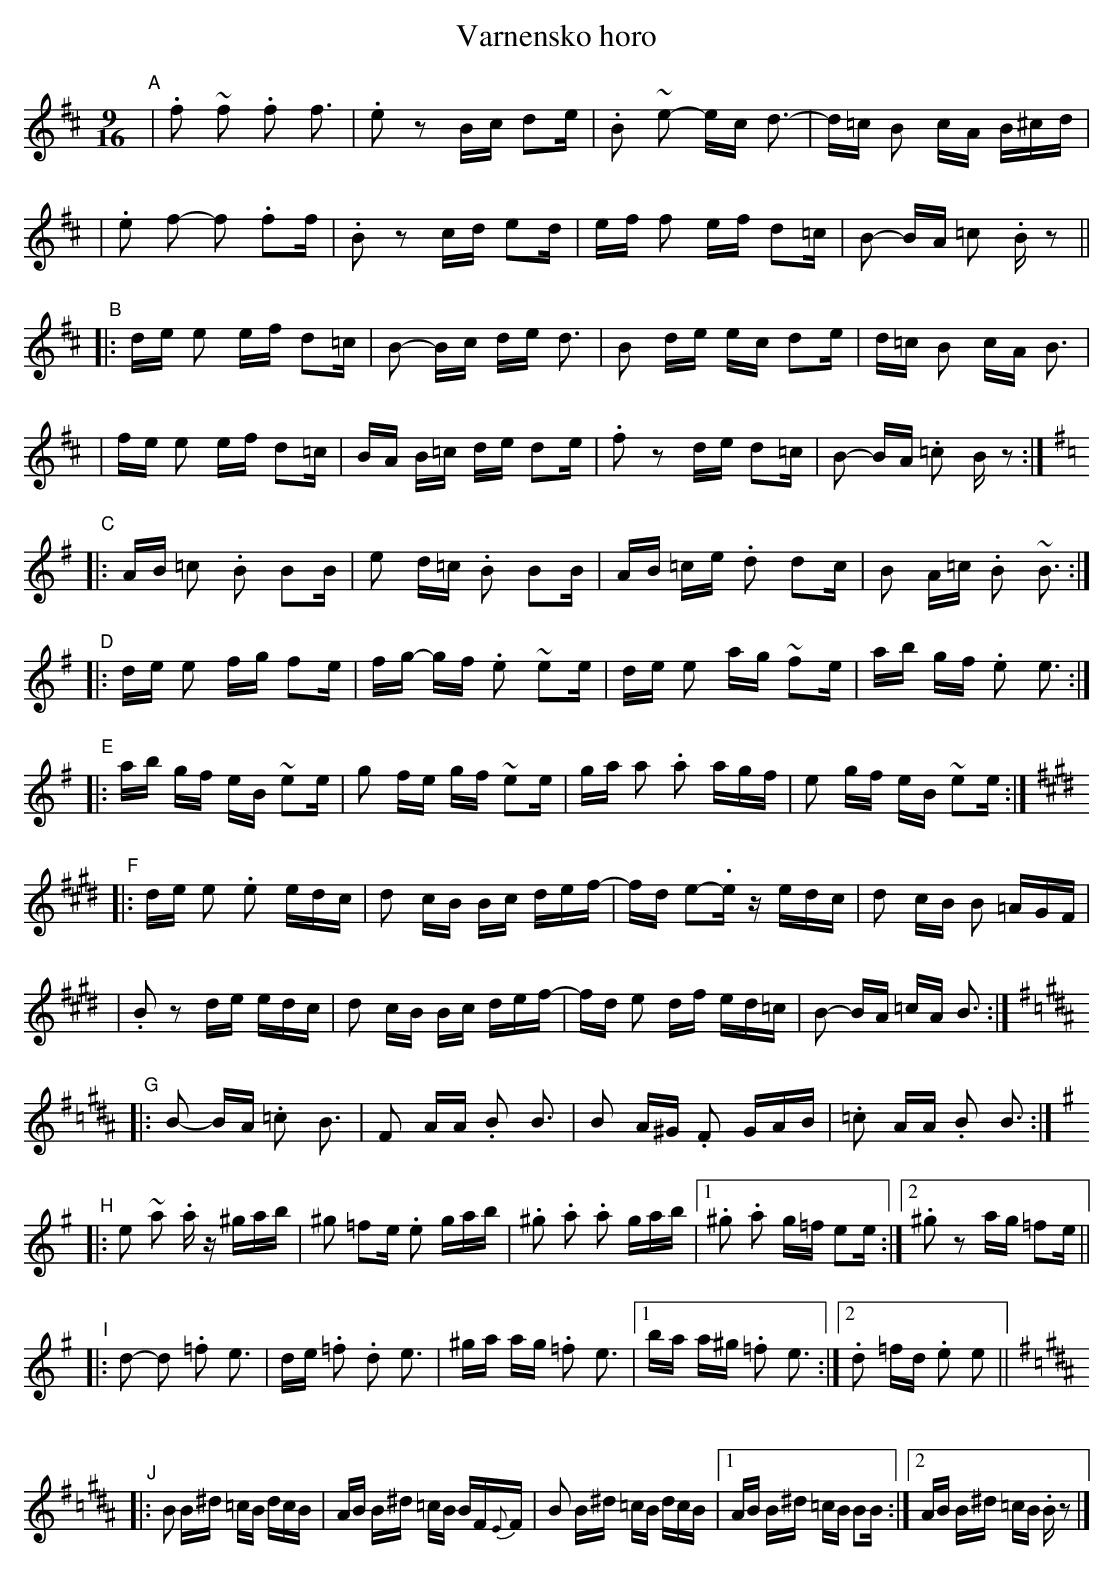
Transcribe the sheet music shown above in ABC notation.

X:1
T: Varnensko horo
L: 1/16
M: 9/16
K: Bm
"A"\
| .f2 ~f2 .f2 f3 | .e2 z2 Bc d2e | .B2 ~e2- ec d3- | d=c B2 cA B^cd |
| .e2 f2- f2 .f2f | .B2 z2 cd e2d | ef f2 ef d2=c | B2- BA =c2 .Bz2 ||
"B"\
|: de e2 ef d2=c | B2- Bc de d3 | B2 de ec d2e | d=c B2 cA B3 |
| fe e2 ef d2=c | BA B=c de d2e | .f2 z2 de d2=c | B2- BA .=c2 Bz2 :|
K:Bphr
"C"\
|: AB =c2 .B2 B2B | e2 d=c .B2 B2B | AB =ce .d2 d2c | B2 A=c .B2 ~B3 :|
"D"\
|: de e2 fg f2e | fg- gf .e2 ~e2e | de e2 ag ~f2e | ab gf .e2 e3 :|
"E"\
|: ab gf eB ~e2e | g2 fe gf ~e2e | ga a2 .a2 agf | e2 gf eB ~e2e :|
K: Bmix
"F"\
|: de e2 .e2 edc | d2 cB Bc def- | fd e2-.ez edc | d2 cB B2 =AGF |
| .B2 z2 de edc | d2 cB Bc def- | fd e2 df ed=c | B2- BA =cA B3 :|
K:B=c^f^d
"G"\
|: B2- BA .=c2 B3 | F2 AA .B2 B3 | B2 A^G .F2 GAB | .=c2 AA .B2 B3 :|
K:Ephr^g
"H"\
|: e2 ~a2 .az ^gab | ^g2 =f2e .e2 gab | .^g2 .a2 .a2 gab |1 .^g2 .a2 g=f e2e :|2 .^g2 z2 ag =f2e ||
"I"\
|: d2- d2 .=f2 e3 | de .=f2 .d2 e3 | ^ga ag .=f2 e3 |1 ba a^g .=f2 e3 :|2 .d2 =fd .e2 e2 ||
K:B=c^f^d
"J"\
|: B2 B^d =cB dcB | AB B^d =cB BF{E}F | B2 B^d =cB dcB |1 AB B^d =cB B2B :|2 AB B^d =cB .Bz2 |]
